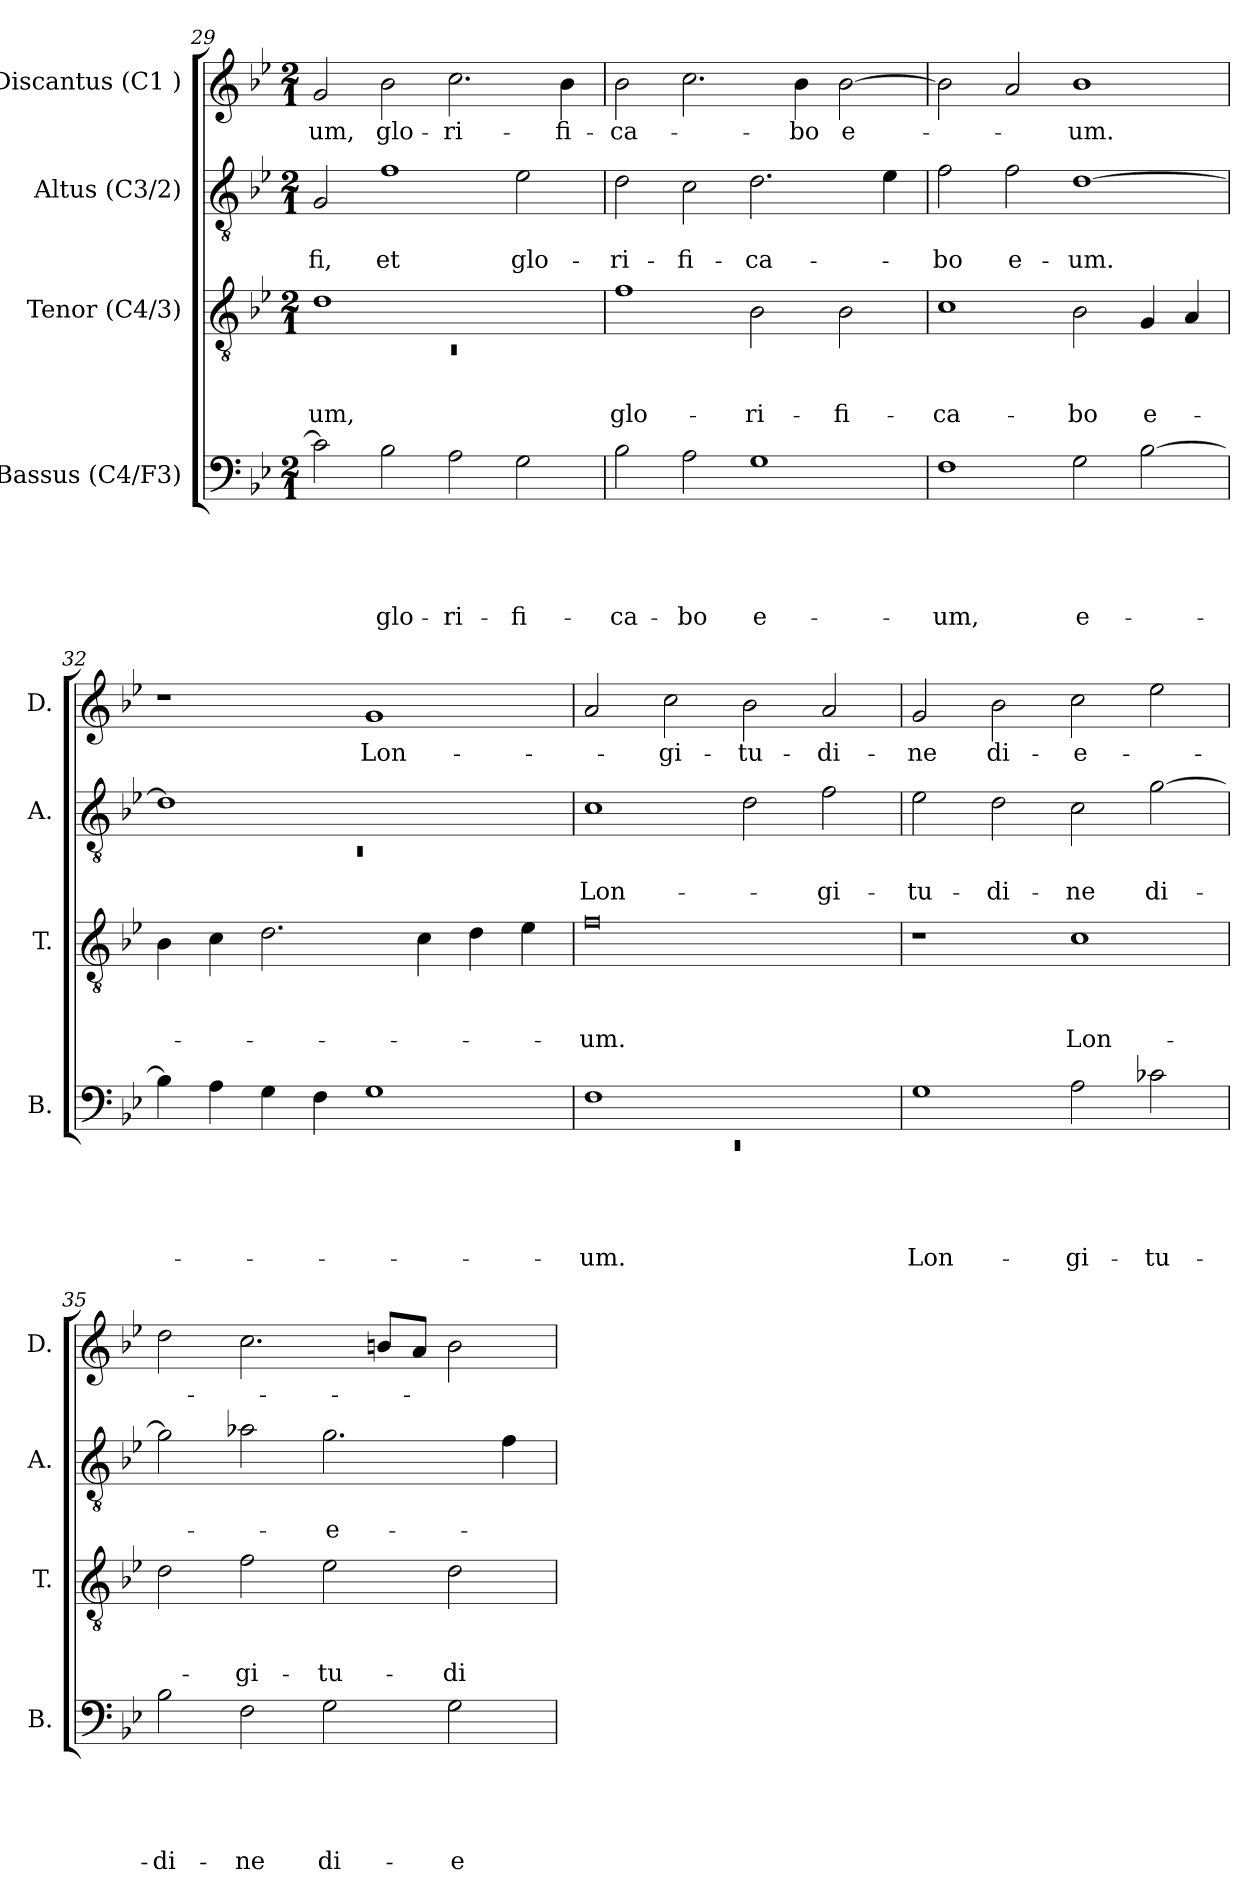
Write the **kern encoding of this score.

**kern	**text	**text	**text	**text	**text	**kern	**text	**text	**text	**kern	**text	**text	**kern	**text
*part4	*part4	*part4	*part4	*part4	*part4	*part3	*part3	*part3	*part3	*part2	*part2	*part2	*part1	*part1
*staff4	*staff4	*staff4	*staff4	*staff4	*staff4	*staff3	*staff3	*staff3	*staff3	*staff2	*staff2	*staff2	*staff1	*staff1
*I"Bassus (C4/F3)	*	*	*	*	*	*I"Tenor (C4/3)	*	*	*	*I"Altus (C3/2)	*	*	*I"Discantus (C1 )	*
*I'B.	*	*	*	*	*	*I'T.	*	*	*	*I'A.	*	*	*I'D.	*
!!LO:PB:g=z
*clefF4	*	*	*	*	*	*clefGv2	*	*	*	*clefGv2	*	*	*clefG2	*
*k[b-e-]	*	*	*	*	*	*k[b-e-]	*	*	*	*k[b-e-]	*	*	*k[b-e-]	*
*B-:	*	*	*	*	*	*B-:	*	*	*	*B-:	*	*	*B-:	*
*M2/1	*	*	*	*	*	*M2/1	*	*	*	*M2/1	*	*	*M2/1	*
=29	=29	=29	=29	=29	=29	=29	=29	=29	=29	=29	=29	=29	=29	=29
*	*	*	*	*	*	*^	*	*	*	*	*	*	*	*
!	!	!	!	!	!	!	!LO:N:vis=1	!	!	!LO:LY:b	!	!	!LO:LY:b	!	!LO:LY:b
2c\]	.	.	.	.	.	1d	0rC	.	.	-um,	2G/	.	-fi,	2g/	-um,
!	!	!	!	!	!LO:LY:b	!	!	!	!	!	!	!	!LO:LY:b	!	!LO:LY:b
2B-\	.	.	.	.	glo-	.	.	.	.	.	1f	.	et	2b-\	glo-
!	!	!	!	!	!LO:LY:b	!	!	!	!	!	!	!	!	!	!LO:LY:b
2A\	.	.	.	.	-ri-	1ryy	.	.	.	.	.	.	.	2.cc\	-ri-
!	!	!	!	!	!LO:LY:b	!	!	!	!	!	!	!	!LO:LY:b	!	!
2G\	.	.	.	.	-fi-	.	.	.	.	.	2e-\	.	glo-	.	.
!	!	!	!	!	!	!	!	!	!	!	!	!	!	!	!LO:LY:b
.	.	.	.	.	.	.	.	.	.	.	.	.	.	4b-\	-fi-
*	*	*	*	*	*	*v	*v	*	*	*	*	*	*	*	*
=30	=30	=30	=30	=30	=30	=30	=30	=30	=30	=30	=30	=30	=30	=30
!	!	!	!	!	!LO:LY:b	!	!	!	!LO:LY:b	!	!	!LO:LY:b	!	!LO:LY:b
2B-\	.	.	.	.	-ca-	1f	.	.	glo-	2d\	.	-ri-	2b-\	-ca-
!	!	!	!	!	!LO:LY:b	!	!	!	!	!	!	!LO:LY:b	!	!
2A\	.	.	.	.	-bo	.	.	.	.	2c\	.	-fi-	2.cc\	.
!	!	!	!	!	!LO:LY:b:rj	!	!	!	!LO:LY:b	!	!	!LO:LY:b	!	!
1G	.	.	.	.	e-	2B-\	.	.	-ri-	2.d\	.	-ca-	.	.
!	!	!	!	!	!	!	!	!	!	!	!	!	!	!LO:LY:b
.	.	.	.	.	.	.	.	.	.	.	.	.	4b-\	-bo
!	!	!	!	!	!	!	!	!	!LO:LY:b	!	!	!	!	!LO:LY:b:rj
.	.	.	.	.	.	2B-\	.	.	-fi-	.	.	.	[>2b-\	e-
.	.	.	.	.	.	.	.	.	.	4e-\	.	.	.	.
=31	=31	=31	=31	=31	=31	=31	=31	=31	=31	=31	=31	=31	=31	=31
!	!	!	!	!	!LO:LY:b	!	!	!	!LO:LY:b	!	!	!LO:LY:b	!	!
1F	.	.	.	.	-um,	1c	.	.	-ca-	2f\	.	-bo	2b-\]	.
!	!	!	!	!	!	!	!	!	!	!	!	!LO:LY:b	!	!
.	.	.	.	.	.	.	.	.	.	2f\	.	e-	2a/	.
!	!	!	!	!	!LO:LY:b:rj	!	!	!	!LO:LY:b	!	!	!LO:LY:b	!	!LO:LY:b
2G\	.	.	.	.	e-	2B-\	.	.	-bo	[>1d	.	-um.	1b-	-um.
!	!	!	!	!	!	!	!	!	!LO:LY:b	!	!	!	!	!
[>2B-\	.	.	.	.	.	4G/	.	.	e-	.	.	.	.	.
.	.	.	.	.	.	4A/	.	.	.	.	.	.	.	.
=32	=32	=32	=32	=32	=32	=32	=32	=32	=32	=32	=32	=32	=32	=32
*	*	*	*	*	*	*	*	*	*	*^	*	*	*	*
!	!	!	!	!	!	!	!	!	!	!	!LO:N:vis=1	!	!	!	!
4B-\]	.	.	.	.	.	4B-\	.	.	.	1d]	0rC	.	.	1r	.
4A\	.	.	.	.	.	4c\	.	.	.	.	.	.	.	.	.
4G\	.	.	.	.	.	2.d\	.	.	.	.	.	.	.	.	.
4F\	.	.	.	.	.	.	.	.	.	.	.	.	.	.	.
!	!	!	!	!	!	!	!	!	!	!	!	!	!	!	!LO:LY:b
1G	.	.	.	.	.	.	.	.	.	1ryy	.	.	.	1g	Lon-
.	.	.	.	.	.	4c\	.	.	.	.	.	.	.	.	.
.	.	.	.	.	.	4d\	.	.	.	.	.	.	.	.	.
.	.	.	.	.	.	4e-\	.	.	.	.	.	.	.	.	.
*	*	*	*	*	*	*	*	*	*	*v	*v	*	*	*	*
!!LO:LB:g=z
=33	=33	=33	=33	=33	=33	=33	=33	=33	=33	=33	=33	=33	=33	=33
*^	*	*	*	*	*	*	*	*	*	*	*	*	*	*
!	!LO:N:vis=1	!	!	!	!	!LO:LY:b	!	!	!	!LO:LY:b	!	!	!LO:LY:b	!	!
1F	0rEE	.	.	.	.	-um.	0f	.	.	-um.	1c	.	Lon-	2a/	.
!	!	!	!	!	!	!	!	!	!	!	!	!	!	!	!LO:LY:b
.	.	.	.	.	.	.	.	.	.	.	.	.	.	2cc\	-gi-
!	!	!	!	!	!	!	!	!	!	!	!	!	!	!	!LO:LY:b
1ryy	.	.	.	.	.	.	.	.	.	.	2d\	.	.	2b-\	-tu-
!	!	!	!	!	!	!	!	!	!	!	!	!	!LO:LY:b	!	!LO:LY:b
.	.	.	.	.	.	.	.	.	.	.	2f\	.	-gi-	2a/	-di-
*v	*v	*	*	*	*	*	*	*	*	*	*	*	*	*	*
=34	=34	=34	=34	=34	=34	=34	=34	=34	=34	=34	=34	=34	=34	=34
!	!	!	!	!	!LO:LY:b	!	!	!	!	!	!	!LO:LY:b	!	!LO:LY:b
1G	.	.	.	.	Lon-	1r	.	.	.	2e-\	.	-tu-	2g/	-ne
!	!	!	!	!	!	!	!	!	!	!	!	!LO:LY:b	!	!LO:LY:b
.	.	.	.	.	.	.	.	.	.	2d\	.	-di-	2b-\	di-
!	!	!	!	!	!LO:LY:b	!	!	!	!LO:LY:b	!	!	!LO:LY:b	!	!LO:LY:b:rj
2A\	.	.	.	.	-gi-	1c	.	.	Lon-	2c\	.	-ne	2cc\	-e-
!	!	!	!	!	!LO:LY:b	!	!	!	!	!	!	!LO:LY:b	!	!
2c-X\	.	.	.	.	-tu-	.	.	.	.	[>2g\	.	di-	2ee-\	.
=35	=35	=35	=35	=35	=35	=35	=35	=35	=35	=35	=35	=35	=35	=35
!	!	!	!	!	!LO:LY:b	!	!	!	!	!	!	!	!	!
2B-\	.	.	.	.	-di-	2d\	.	.	.	2g\]	.	.	2dd\	.
!	!	!	!	!	!LO:LY:b	!	!	!	!LO:LY:b	!	!	!	!	!
2F\	.	.	.	.	-ne	2f\	.	.	-gi-	2a-X\	.	.	2.cc\	.
!	!	!	!	!	!LO:LY:b	!	!	!	!LO:LY:b	!	!	!LO:LY:b:rj	!	!
2G\	.	.	.	.	di-	2e-\	.	.	-tu-	2.g\	.	-e-	.	.
.	.	.	.	.	.	.	.	.	.	.	.	.	8b/L	.
.	.	.	.	.	.	.	.	.	.	.	.	.	8a/J	.
!	!	!	!	!	!LO:LY:b	!	!	!	!LO:LY:b	!	!	!	!	!
2G\	.	.	.	.	-e-	2d\	.	.	-di-	.	.	.	2b\	.
.	.	.	.	.	.	.	.	.	.	4f\	.	.	.	.
=	=	=	=	=	=	=	=	=	=	=	=	=	=	=
*-	*-	*-	*-	*-	*-	*-	*-	*-	*-	*-	*-	*-	*-	*-
